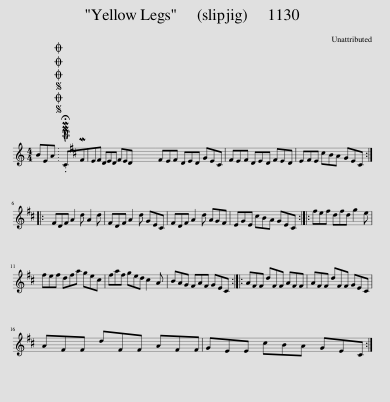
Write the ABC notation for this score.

X:1
L:1/8
M:4/4
I:linebreak $
K:C
V:1 treble
V:1
 BEA |SOSOOO .!fermata!PMTuCM^FEF DED FED | ^FEF DED GE^C | ^FEF DED FED | E^FE ^cBA GE^C ::$ %5
 ^FDF A2 d A2 d | ^FDF A2 d GE^C | ^FDF A2 d AGF | EGE ^cBA GE^C :: ^fef dfd g2 e |$ %10
 ^fef dfa ge^c | ^faf ged ^c2 A | BAG ^FAF GE^C :: A^FF dFF AFF | A^FF dFF GE^C |$ %15
 A^FF dFF AFF | GEE ^cBA GE^C :| %17
